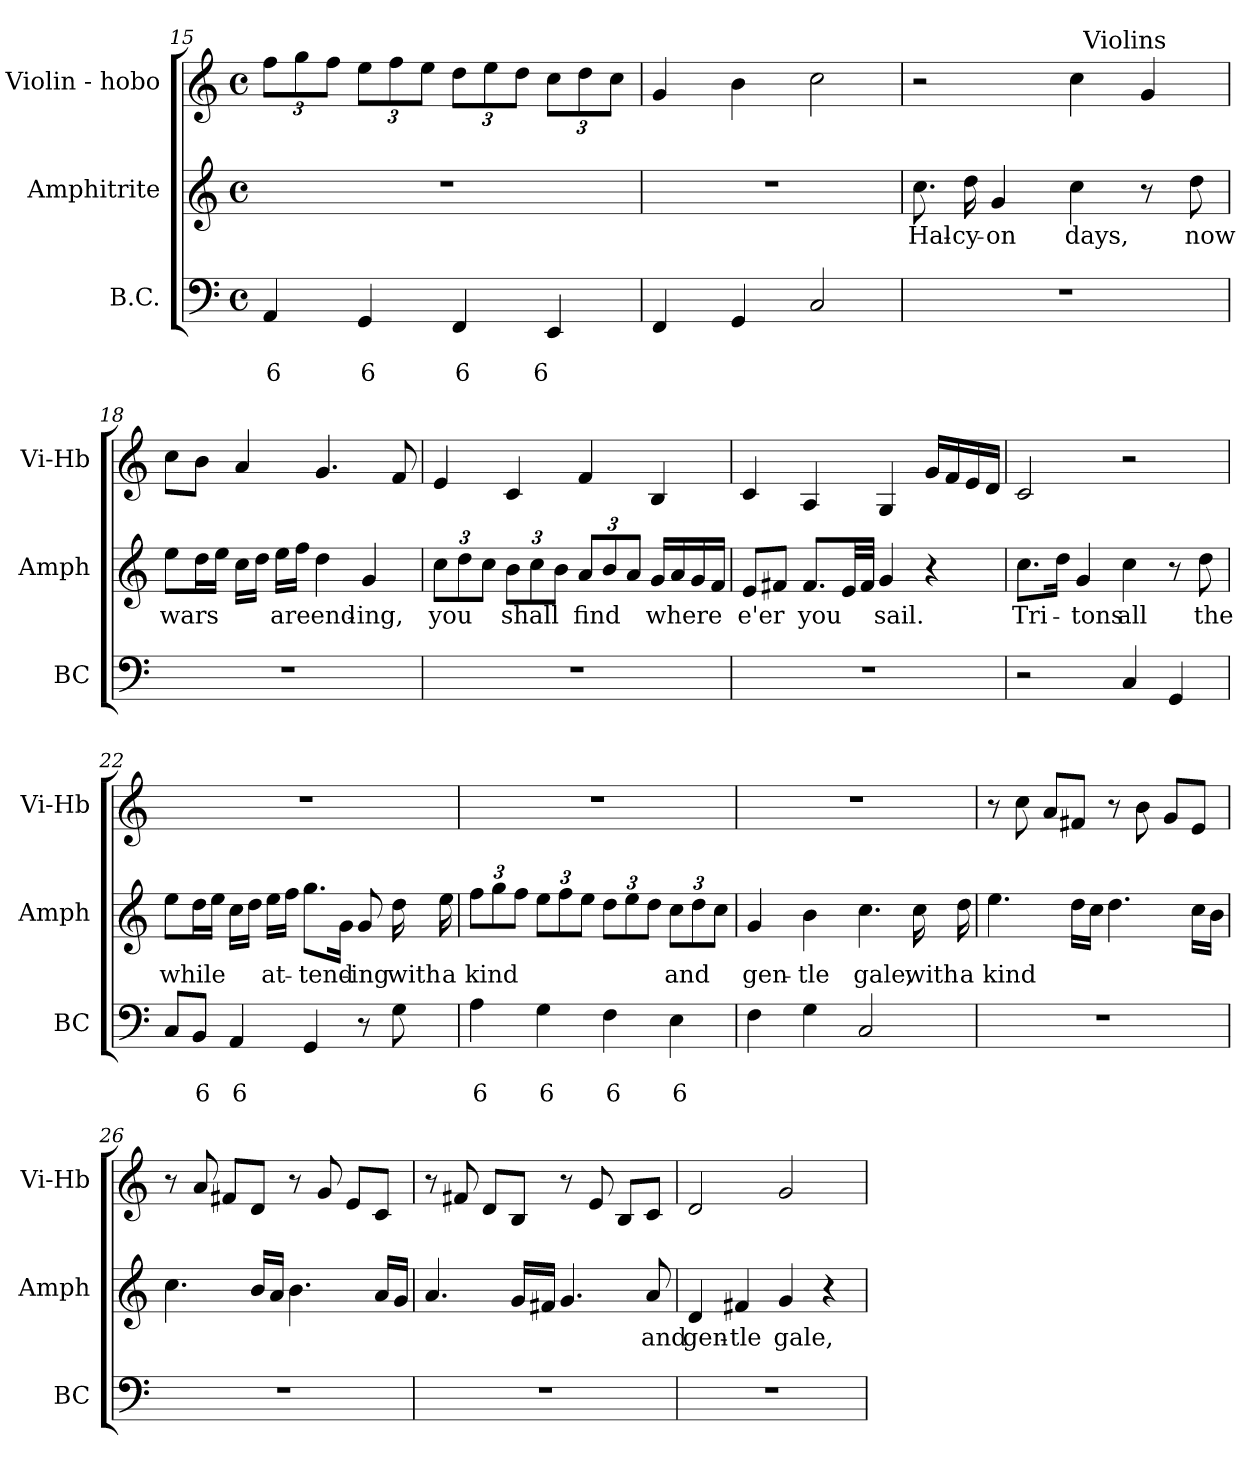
**kern	**text	**text	**kern	**text	**kern
*part3	*part3	*part3	*part2	*part2	*part1
*staff3	*staff3	*staff3	*staff2	*staff2	*staff1
*I"B.C.	*	*	*I"Amphitrite	*	*I"Violin - hobo
*I'BC	*	*	*I'Amph	*	*I'Vi-Hb
*clefF4	*	*	*clefG2	*	*clefG2
*k[]	*	*	*k[]	*	*k[]
*C:	*	*	*C:	*	*C:
*M4/4	*	*	*M4/4	*	*M4/4
*met(c)	*	*	*met(c)	*	*met(c)
=15	=15	=15	=15	=15	=15
!	!	!LO:LY:b	!	!	!
4AA/	.	6	1r	.	12ff\L
.	.	.	.	.	12gg\
.	.	.	.	.	12ff\J
!	!	!LO:LY:b	!	!	!
4GG/	.	6	.	.	12ee\L
.	.	.	.	.	12ff\
.	.	.	.	.	12ee\J
!	!	!LO:LY:b	!	!	!
4FF/	.	6	.	.	12dd\L
.	.	.	.	.	12ee\
.	.	.	.	.	12dd\J
!	!	!LO:LY:b	!	!	!
4EE/	.	6	.	.	12cc\L
.	.	.	.	.	12dd\
.	.	.	.	.	12cc\J
!!LO:PB:g=z
=16	=16	=16	=16	=16	=16
*^	*	*	*	*	*
4FF/	8ryy	.	.	1r	.	4g/
.	8ryy	.	.	.	.	.
4GG/	8ryy	.	.	.	.	4b\
.	8ryy	.	.	.	.	.
2C/	2ryy	.	.	.	.	2cc\
=17	=17	=17	=17	=17	=17	=17
!	!	!	!	!	!LO:LY:b	!
*v	*v	*	*	*	*	*^
1r	.	.	8.cc\	Hal-	2r	3ryy
!	!	!	!	!LO:LY:b	!	!
.	.	.	16dd\	-cy-	.	.
!	!	!	!	!LO:LY:b	!	!
.	.	.	4g/	-on	.	.
.	.	.	.	.	.	6ryy
!	!	!	!	!LO:LY:b	!	!
.	.	.	4cc\	days,	4cc\	48ryy
!	!	!	!	!	!	!LO:TX:a:t=Violins
.	.	.	.	.	.	3ryy
.	.	.	8r	.	4g/	.
.	.	.	.	.	.	12..ryy
!	!	!	!	!LO:LY:b	!	!
.	.	.	8dd\	now	.	.
=18	=18	=18	=18	=18	=18	=18
!	!	!	!	!LO:LY:b	!	!
*	*	*	*	*	*v	*v
1r	.	.	8ee\L	wars	8cc\L
.	.	.	16dd\L	.	8b\J
.	.	.	16ee\JJ	.	.
.	.	.	16cc\LL	.	4a/
.	.	.	16dd\JJ	.	.
!	!	!	!	!LO:LY:b	!
.	.	.	16ee\LL	are	.
.	.	.	16ff\JJ	.	.
!	!	!	!	!LO:LY:b	!
.	.	.	4dd\	end-	4.g/
!	!	!	!	!LO:LY:b	!
.	.	.	4g/	-ing,	.
.	.	.	.	.	8f/
!!LO:LB:g=z
=19	=19	=19	=19	=19	=19
!	!	!	!	!LO:LY:b	!
1r	.	.	12cc\L	you	4e/
.	.	.	12dd\	.	.
.	.	.	12cc\J	.	.
!	!	!	!	!LO:LY:b	!
.	.	.	12b\L	shall	4c/
.	.	.	12cc\	.	.
.	.	.	12b\J	.	.
!	!	!	!	!LO:LY:b	!
.	.	.	12a/L	find	4f/
.	.	.	12b/	.	.
.	.	.	12a/J	.	.
!	!	!	!	!LO:LY:b	!
.	.	.	16g/LL	where	4B/
.	.	.	16a/	.	.
.	.	.	16g/	.	.
.	.	.	16f/JJ	.	.
=20	=20	=20	=20	=20	=20
!	!	!	!	!LO:LY:b	!
1r	.	.	8e/L	e'er	4c/
.	.	.	8f#X/J	.	.
!	!	!	!	!LO:LY:b	!
.	.	.	8.f#/L	you	4A/
.	.	.	32e/LL	.	.
.	.	.	32f#/JJJ	.	.
!	!	!	!	!LO:LY:b	!
.	.	.	4g/	sail.	4G/
.	.	.	4r	.	16g/LL
.	.	.	.	.	16f/
.	.	.	.	.	16e/
.	.	.	.	.	16d/JJ
=21	=21	=21	=21	=21	=21
!	!	!	!	!LO:LY:b	!
2r	.	.	8.cc\L	Tri-	2c/
.	.	.	16dd\Jk	.	.
!	!	!	!	!LO:LY:b	!
.	.	.	4g/	-tons	.
!	!	!	!	!LO:LY:b	!
4C/	.	.	4cc\	all	2r
4GG/	.	.	8r	.	.
!	!	!	!	!LO:LY:b	!
.	.	.	8dd\	the	.
!!LO:LB:g=z
=22	=22	=22	=22	=22	=22
!	!	!	!	!LO:LY:b	!
8C/L	.	.	8ee\L	while	1r
!	!	!LO:LY:b	!	!	!
8BB/J	.	6	16dd\L	.	.
.	.	.	16ee\JJ	.	.
!	!	!LO:LY:b	!	!	!
4AA/	.	6	16cc\LL	.	.
.	.	.	16dd\JJ	.	.
!	!	!	!	!LO:LY:b	!
.	.	.	16ee\LL	at-	.
.	.	.	16ff\JJ	.	.
!	!	!	!	!LO:LY:b	!
4GG/	.	.	8.gg\L	-tend-	.
.	.	.	16g\Jk	.	.
!	!	!	!	!LO:LY:b	!
8r	.	.	8g/	-ing	.
!	!	!	!	!LO:LY:b	!
8G\	.	.	16dd\	with	.
!	!	!	!	!LO:LY:b	!
.	.	.	16ee\	a	.
=23	=23	=23	=23	=23	=23
!	!	!LO:LY:b	!	!LO:LY:b	!
4A\	.	6	12ff\L	kind	1r
.	.	.	12gg\	.	.
.	.	.	12ff\J	.	.
!	!	!LO:LY:b	!	!	!
4G\	.	6	12ee\L	.	.
.	.	.	12ff\	.	.
.	.	.	12ee\J	.	.
!	!	!LO:LY:b	!	!	!
4F\	.	6	12dd\L	.	.
.	.	.	12ee\	.	.
.	.	.	12dd\J	.	.
!	!	!LO:LY:b	!	!LO:LY:b	!
4E\	.	6	12cc\L	and	.
.	.	.	12dd\	.	.
.	.	.	12cc\J	.	.
=24	=24	=24	=24	=24	=24
*^	*	*	*	*	*
!	!	!	!	!	!LO:LY:b	!
4F\	8ryy	.	.	4g/	gen-	1r
.	8ryy	.	.	.	.	.
!	!	!	!	!	!LO:LY:b	!
4G\	8ryy	.	.	4b\	-tle	.
.	8ryy	.	.	.	.	.
!	!	!	!	!	!LO:LY:b	!
2C/	2ryy	.	.	4.cc\	gale,	.
!	!	!	!	!	!LO:LY:b	!
.	.	.	.	16cc\	with	.
!	!	!	!	!	!LO:LY:b	!
.	.	.	.	16dd\	a	.
*v	*v	*	*	*	*	*
!!LO:LB:g=z
=25	=25	=25	=25	=25	=25
!	!	!	!	!LO:LY:b	!
1r	.	.	4.ee\	kind	8r
.	.	.	.	.	8cc\
.	.	.	.	.	8a/L
.	.	.	16dd\LL	.	8f#X/J
.	.	.	16cc\JJ	.	.
.	.	.	4.dd\	.	8r
.	.	.	.	.	8b\
.	.	.	.	.	8g/L
.	.	.	16cc\LL	.	8e/J
.	.	.	16b\JJ	.	.
=26	=26	=26	=26	=26	=26
1r	.	.	4.cc\	.	8r
.	.	.	.	.	8a/
.	.	.	.	.	8f#X/L
.	.	.	16b/LL	.	8d/J
.	.	.	16a/JJ	.	.
.	.	.	4.b\	.	8r
.	.	.	.	.	8g/
.	.	.	.	.	8e/L
.	.	.	16a/LL	.	8c/J
.	.	.	16g/JJ	.	.
=27	=27	=27	=27	=27	=27
1r	.	.	4.a/	.	8r
.	.	.	.	.	8f#X/
.	.	.	.	.	8d/L
.	.	.	16g/LL	.	8B/J
.	.	.	16f#X/JJ	.	.
.	.	.	4.g/	.	8r
.	.	.	.	.	8e/
.	.	.	.	.	8B/L
!	!	!	!	!LO:LY:b	!
.	.	.	8a/	and	8c/J
=28	=28	=28	=28	=28	=28
!	!	!	!	!LO:LY:b	!
1r	.	.	4d/	gen-	2d/
!	!	!	!	!LO:LY:b	!
.	.	.	4f#X/	-tle	.
!	!	!	!	!LO:LY:b	!
.	.	.	4g/	gale,	2g/
.	.	.	4r	.	.
=	=	=	=	=	=
*-	*-	*-	*-	*-	*-
